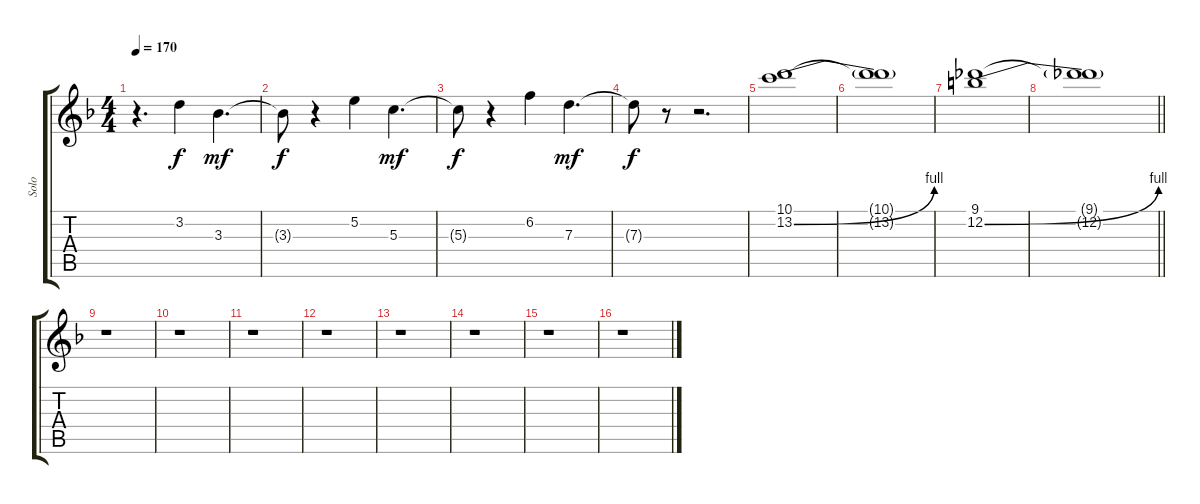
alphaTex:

\track ("Solo" "Solo") {instrument distortionguitar}
\staff {score tabs}
\tuning (E4 B3 G3 D3 A2 E2) {hide}
\ts (4 4)
\tempo 170
\clef g2
\ks f
r.4{d dy f} 3.2.4{volume 11} 3.3.4{d dy mf} |
3.3{t}.8{dy f} r.4 5.2.4 5.3.4{d dy mf} |
5.3{t}.8{dy f} r.4 6.2.4 7.3.4{d dy mf} |
7.3{t}.8{dy f} r.8 r.2{d} |
(10.1 13.2{be (bend 0 0 60 4)}).1 |
(10.1{t} 13.2{t}).1 |
(9.1 12.2{be (bend 0 0 60 4)}).1 |
\barLineRight lightlight
(9.1{t} 12.2{t}).1{volume 0} |
r.1 |
r.1 |
r.1 |
r.1 |
r.1 |
r.1 |
r.1 |
r.1
